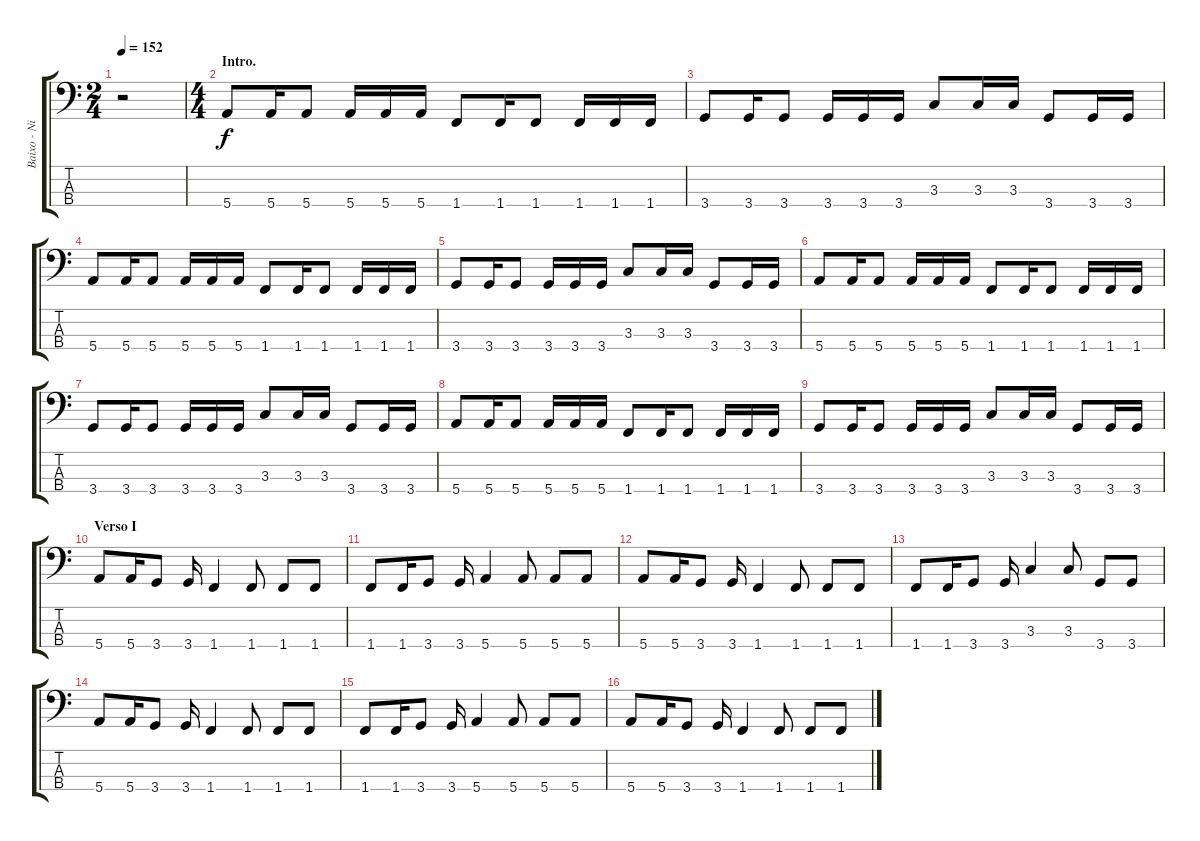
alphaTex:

\track ("Baixo - Nikola" "Baixo - Ni") {instrument electricbasspick}
\staff {score tabs}
\tuning (G2 D2 A1 E1) {hide}
\ts (2 4)
\tempo 152
\clef f4
\ks c
r.2{dy f instrument electricbasspick} |
\ts (4 4)
\section ("" "Intro.")
5.4.8 5.4.16 5.4.8 5.4.16 5.4.16 5.4.16 1.4.8 1.4.16 1.4.8 1.4.16 1.4.16 1.4.16 |
3.4.8 3.4.16 3.4.8 3.4.16 3.4.16 3.4.16 3.3.8 3.3.16 3.3.16 3.4.8 3.4.16 3.4.16 |
5.4.8 5.4.16 5.4.8 5.4.16 5.4.16 5.4.16 1.4.8 1.4.16 1.4.8 1.4.16 1.4.16 1.4.16 |
3.4.8 3.4.16 3.4.8 3.4.16 3.4.16 3.4.16 3.3.8 3.3.16 3.3.16 3.4.8 3.4.16 3.4.16 |
5.4.8 5.4.16 5.4.8 5.4.16 5.4.16 5.4.16 1.4.8 1.4.16 1.4.8 1.4.16 1.4.16 1.4.16 |
3.4.8 3.4.16 3.4.8 3.4.16 3.4.16 3.4.16 3.3.8 3.3.16 3.3.16 3.4.8 3.4.16 3.4.16 |
5.4.8 5.4.16 5.4.8 5.4.16 5.4.16 5.4.16 1.4.8 1.4.16 1.4.8 1.4.16 1.4.16 1.4.16 |
3.4.8 3.4.16 3.4.8 3.4.16 3.4.16 3.4.16 3.3.8 3.3.16 3.3.16 3.4.8 3.4.16 3.4.16 |
\section ("" "Verso I")
5.4.8 5.4.16 3.4.8 3.4.16 1.4.4 1.4.8 1.4.8 1.4.8 |
1.4.8 1.4.16 3.4.8 3.4.16 5.4.4 5.4.8 5.4.8 5.4.8 |
5.4.8 5.4.16 3.4.8 3.4.16 1.4.4 1.4.8 1.4.8 1.4.8 |
1.4.8 1.4.16 3.4.8 3.4.16 3.3.4 3.3.8 3.4.8 3.4.8 |
5.4.8 5.4.16 3.4.8 3.4.16 1.4.4 1.4.8 1.4.8 1.4.8 |
1.4.8 1.4.16 3.4.8 3.4.16 5.4.4 5.4.8 5.4.8 5.4.8 |
5.4.8 5.4.16 3.4.8 3.4.16 1.4.4 1.4.8 1.4.8 1.4.8
